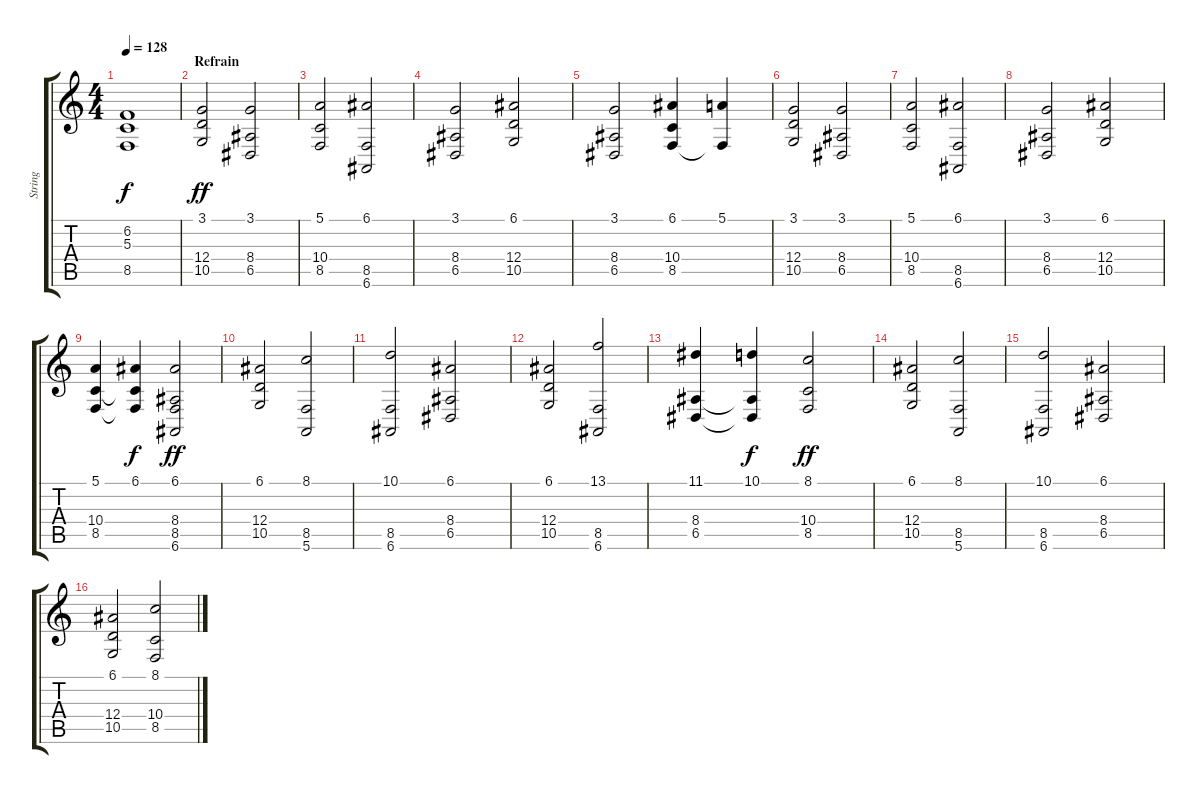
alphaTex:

\track ("String" "String") {instrument stringensemble1}
\staff {score tabs}
\tuning (E4 B3 G3 D3 A2 E2) {hide}
\ts (4 4)
\tempo 128
\clef g2
\ks c
(6.2{t} 5.3{t} 8.5{t}).1{dy f} |
\section ("" "Refrain")
(3.1 12.4 10.5).2{dy ff} (3.1 8.4 6.5).2 |
(5.1 10.4 8.5).2 (6.1 8.5 6.6).2 |
(3.1 8.4 6.5).2 (6.1 12.4 10.5).2 |
(3.1 8.4 6.5).2 (6.1 10.4 8.5).4 (5.1 8.5{t}).4 |
(3.1 12.4 10.5).2 (3.1 8.4 6.5).2 |
(5.1 10.4 8.5).2 (6.1 8.5 6.6).2 |
(3.1 8.4 6.5).2 (6.1 12.4 10.5).2 |
(5.1 10.4 8.5).4 (6.1 10.4{t} 8.5{t}).4{dy f} (6.1 8.4 8.5 6.6).2{dy ff} |
(6.1 12.4 10.5).2 (8.1 8.5 5.6).2 |
(10.1 8.5 6.6).2 (6.1 8.4 6.5).2 |
(6.1 12.4 10.5).2 (13.1 8.5 6.6).2 |
(11.1 8.4 6.5).4 (10.1 8.4{t} 6.5{t}).4{dy f} (8.1 10.4 8.5).2{dy ff} |
(6.1 12.4 10.5).2 (8.1 8.5 5.6).2 |
(10.1 8.5 6.6).2 (6.1 8.4 6.5).2 |
(6.1 12.4 10.5).2 (8.1 10.4 8.5).2
